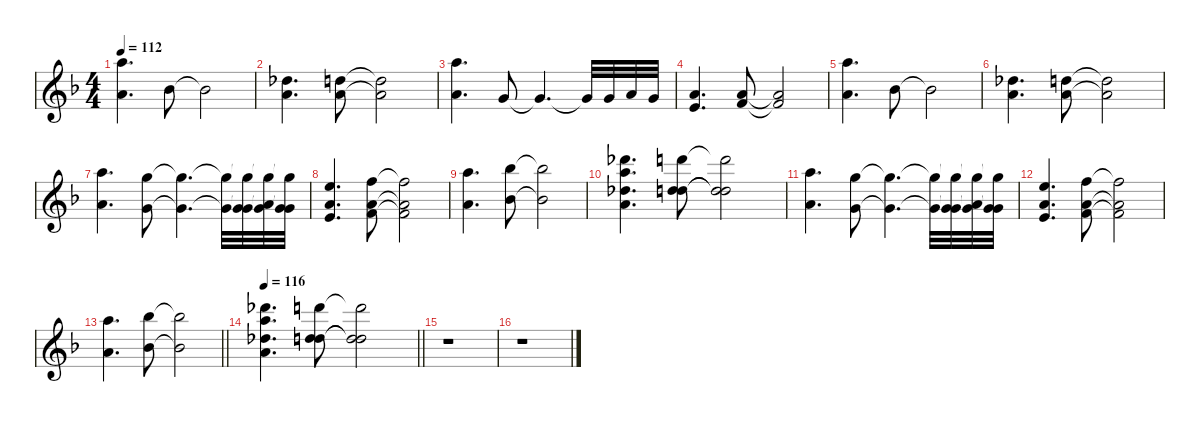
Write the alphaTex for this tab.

\hideDynamics
\bracketExtendMode nobrackets
\singleTrackTrackNamePolicy hidden
\multiTrackTrackNamePolicy hidden
\firstSystemTrackNameMode fullname
\firstSystemTrackNameOrientation horizontal
\otherSystemsTrackNameOrientation horizontal
\track ("Keyboards" "S-Gt") {defaultSystemsLayout 8 instrument stringensemble1}
\staff {score}
\tuning (E4 B3 G3 D3 A2 D2)
\displaytranspose 12
\ts (4 4)
\tempo 112
\clef g2
\ks dminor
(14.3{acc forcenatural} 12.5{acc forcenatural}).4{d dy mp beam Down} 13.5{acc b}.8{dy f beam Down} 13.5{t acc b}.2{beam Down} |
(11.4{acc b} 12.5{acc forcenatural}).4{d beam Down} (12.4{acc forcenatural} 12.5{acc forcenatural}).8{beam Down} (12.4{t acc forcenatural} 12.5{t acc forcenatural}).2{beam Down} |
(14.3{acc forcenatural} 12.5{acc forcenatural}).4{d dy mf beam Down} 10.5{acc forcenatural}.8{dy f beam Up} 10.5{t acc forcenatural}.4{d beam Up} 10.5{t acc forcenatural}.32{beam Up} 10.5{acc forcenatural}.32{beam Up} 12.5{acc forcenatural}.32{beam Up} 10.5{acc forcenatural}.32{beam Up} |
(7.4{acc forcenatural} 7.5{acc forcenatural}).4{d dy mp beam Up} (7.4{acc forcenatural} 8.5{acc forcenatural}).8{beam Up} (7.4{t acc forcenatural} 8.5{t acc forcenatural}).2{dy f beam Up} |
(14.3{acc forcenatural} 12.5{acc forcenatural}).4{d dy mp beam Down} 13.5{acc b}.8{dy f beam Down} 13.5{t acc b}.2{beam Down} |
(11.4{acc b} 12.5{acc forcenatural}).4{d beam Down} (12.4{acc forcenatural} 12.5{acc forcenatural}).8{beam Down} (12.4{t acc forcenatural} 12.5{t acc forcenatural}).2{beam Down} |
(10.2{acc forcenatural} 7.4{acc forcenatural}).4{d beam Down} (8.2{acc forcenatural} 5.4{acc forcenatural}).8{beam Down} (8.2{t acc forcenatural} 5.4{t acc forcenatural}).4{d beam Down} (8.2{t acc forcenatural} 5.4{t acc forcenatural}).32{dy mf beam Down} (8.2{t acc forcenatural} 5.4{t acc forcenatural} 10.5{acc forcenatural}).32{dy f beam Down} (8.2{t acc forcenatural} 5.4{t acc forcenatural} 12.5{acc forcenatural}).32{beam Down} (8.2{t acc forcenatural} 5.4{t acc forcenatural} 10.5{acc forcenatural}).32{beam Down} |
(5.2{acc forcenatural} 2.4{acc forcenatural} 12.5{acc forcenatural}).4{d beam Up} (6.2{acc forcenatural} 3.4{acc forcenatural} 12.5{acc forcenatural}).8{beam Down} (6.2{t acc forcenatural} 3.4{t acc forcenatural} 12.5{t acc forcenatural}).2{beam Down} |
(10.2{acc forcenatural} 7.4{acc forcenatural}).4{d beam Down} (11.2{acc b} 8.4{acc b}).8{beam Down} (11.2{t acc b} 8.4{t acc b}).2{beam Down} |
(14.2{acc b} 14.3{acc forcenatural} 7.4{acc forcenatural} 16.5{acc b}).4{d dy mf beam Down} (15.2{acc forcenatural} 12.4{acc forcenatural} 17.5{acc forcenatural}).8{dy f beam Down} (15.2{t acc forcenatural} 12.4{t acc forcenatural} 17.5{t acc forcenatural}).2{beam Down} |
(10.2{acc forcenatural} 7.4{acc forcenatural}).4{d beam Down} (8.2{acc forcenatural} 5.4{acc forcenatural}).8{beam Down} (8.2{t acc forcenatural} 5.4{t acc forcenatural}).4{d beam Down} (8.2{t acc forcenatural} 5.4{t acc forcenatural}).32{dy mf beam Down} (8.2{t acc forcenatural} 5.4{t acc forcenatural} 10.5{acc forcenatural}).32{dy f beam Down} (8.2{t acc forcenatural} 5.4{t acc forcenatural} 12.5{acc forcenatural}).32{beam Down} (8.2{t acc forcenatural} 5.4{t acc forcenatural} 10.5{acc forcenatural}).32{beam Down} |
(5.2{acc forcenatural} 2.4{acc forcenatural} 12.5{acc forcenatural}).4{d beam Up} (6.2{acc forcenatural} 3.4{acc forcenatural} 12.5{acc forcenatural}).8{beam Down} (6.2{t acc forcenatural} 3.4{t acc forcenatural} 12.5{t acc forcenatural}).2{beam Down} |
\barLineRight lightlight
(10.2{acc forcenatural} 7.4{acc forcenatural}).4{d beam Down} (11.2{acc b} 8.4{acc b}).8{beam Down} (11.2{t acc b} 8.4{t acc b}).2{beam Down} |
\tempo 116
\barLineRight lightlight
(14.2{acc b} 14.3{acc forcenatural} 7.4{acc forcenatural} 16.5{acc b}).4{d dy mf beam Down} (15.2{acc forcenatural} 12.4{acc forcenatural} 17.5{acc forcenatural}).8{dy f beam Down} (15.2{t acc forcenatural} 12.4{t acc forcenatural} 17.5{t acc forcenatural}).2{beam Down} |
r.1{beam Down} |
r.1{beam Down}
